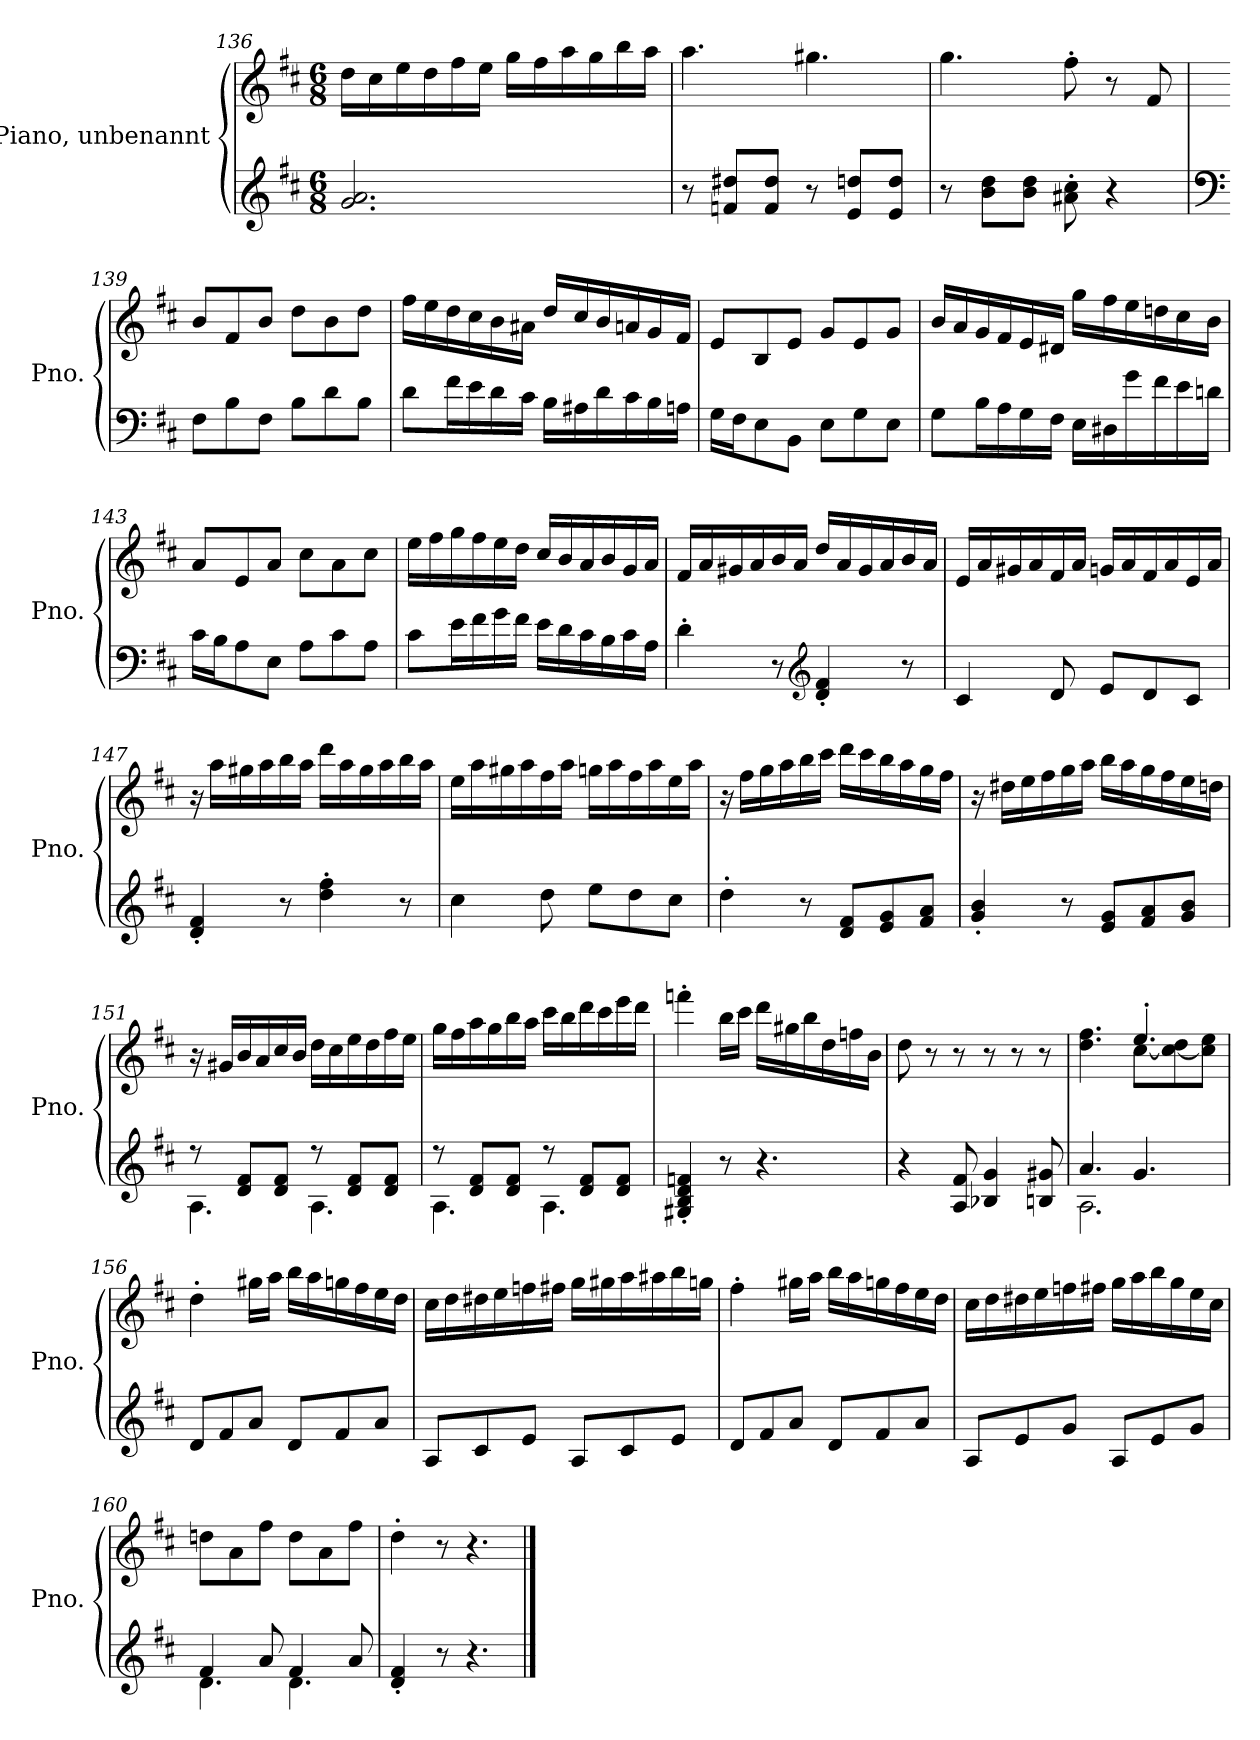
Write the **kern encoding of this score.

**kern	**kern
*part2	*part1
*staff2	*staff1
*I"Piano, unbenannt	*I"Piano, unbenannt
*I'Pno.	*I'Pno.
*clefG2	*clefG2
*k[f#c#]	*k[f#c#]
*M6/8	*M6/8
=136	=136
2.g/ 2.a/	16dd\LL
.	16cc#\
.	16ee\
.	16dd\
.	16ff#\
.	16ee\JJ
.	16gg\LL
.	16ff#\
.	16aa\
.	16gg\
.	16bb\
.	16aa\JJ
!!LO:LB:g=z
=137	=137
8r	4.aa\
8fn/ 8dd#X/L	.
8f/ 8dd#/J	.
8r	4.gg#X\
8e/ 8ddn/L	.
8e/ 8dd/J	.
=138	=138
8r	4.gg\
8b\ 8dd\L	.
8b\ 8dd\J	.
8a#X\' 8cc#\'	8ff#'\
4r	8r
.	8f#/
=139	=139
*clefF4	*
8F#\L	8b/L
8B\	8f#/
8F#\J	8b/J
8B\L	8dd\L
8d\	8b\
8B\J	8dd\J
=140	=140
8d\L	16ff#\LL
.	16ee\
16f#\L	16dd\
16e\	16cc#\
16d\	16b\
16c#\JJ	16a#X\JJ
16B\LL	16dd/LL
16A#X\	16cc#/
16d\	16b/
16c#\	16an/
16B\	16g/
16An\JJ	16f#/JJ
!!LO:LB:g=z
=141	=141
16G\LL	8e/L
16F#\J	.
8E\	8B/
8BB\J	8e/J
8E\L	8g/L
8G\	8e/
8E\J	8g/J
=142	=142
8G\L	16b/LL
.	16a/
16B\L	16g/
16A\	16f#/
16G\	16e/
16F#\JJ	16d#X/JJ
16E\LL	16gg\LL
16D#X\	16ff#\
16g\	16ee\
16f#\	16ddn\
16e\	16cc#\
16dn\JJ	16b\JJ
=143	=143
16c#\LL	8a/L
16B\J	.
8A\	8e/
8E\J	8a/J
8A\L	8cc#\L
8c#\	8a\
8A\J	8cc#\J
=144	=144
8c#\L	16ee\LL
.	16ff#\
16e\L	16gg\
16f#\	16ff#\
16g\	16ee\
16f#\JJ	16dd\JJ
16e\LL	16cc#/LL
16d\	16b/
16c#\	16a/
16B\	16b/
16c#\	16g/
16A\JJ	16a/JJ
!!LO:PB:g=z
=145	=145
4d'\	16f#/LL
.	16a/
.	16g#X/
.	16a/
8r	16b/
.	16a/JJ
*clefG2	*
4d/' 4f#/'	16dd/LL
.	16a/
.	16g#/
.	16a/
8r	16b/
.	16a/JJ
=146	=146
4c#/	16e/LL
.	16a/
.	16g#X/
.	16a/
8d/	16f#/
.	16a/JJ
8e/L	16gn/LL
.	16a/
8d/	16f#/
.	16a/
8c#/J	16e/
.	16a/JJ
=147	=147
4d/' 4f#/'	16r
.	16aa\LL
.	16gg#X\
.	16aa\
8r	16bb\
.	16aa\JJ
4dd\' 4ff#\'	16ddd\LL
.	16aa\
.	16gg#\
.	16aa\
8r	16bb\
.	16aa\JJ
!!LO:LB:g=z
=148	=148
4cc#\	16ee\LL
.	16aa\
.	16gg#X\
.	16aa\
8dd\	16ff#\
.	16aa\JJ
8ee\L	16ggn\LL
.	16aa\
8dd\	16ff#\
.	16aa\
8cc#\J	16ee\
.	16aa\JJ
=149	=149
4dd'\	16r
.	16ff#\LL
.	16gg\
.	16aa\
8r	16bb\
.	16ccc#\JJ
8d/ 8f#/L	16ddd\LL
.	16ccc#\
8e/ 8g/	16bb\
.	16aa\
8f#/ 8a/J	16gg\
.	16ff#\JJ
=150	=150
4g/' 4b/'	16r
.	16dd#X\LL
.	16ee\
.	16ff#\
8r	16gg\
.	16aa\JJ
8e/ 8g/L	16bb\LL
.	16aa\
8f#/ 8a/	16gg\
.	16ff#\
8g/ 8b/J	16ee\
.	16ddn\JJ
!!LO:LB:g=z
=151	=151
*^	*
8r	4.A\	16r
.	.	16g#X/LL
8d/ 8f#/L	.	16b/
.	.	16a/
8d/ 8f#/J	.	16cc#/
.	.	16b/JJ
8r	4.A\	16dd\LL
.	.	16cc#\
8d/ 8f#/L	.	16ee\
.	.	16dd\
8d/ 8f#/J	.	16ff#\
.	.	16ee\JJ
=152	=152	=152
8r	4.A\	16gg\LL
.	.	16ff#\
8d/ 8f#/L	.	16aa\
.	.	16gg\
8d/ 8f#/J	.	16bb\
.	.	16aa\JJ
8r	4.A\	16ccc#\LL
.	.	16bb\
8d/ 8f#/L	.	16ddd\
.	.	16ccc#\
8d/ 8f#/J	.	16eee\
.	.	16ddd\JJ
*v	*v	*
=153	=153
4G#X/' 4B/' 4d/' 4fn/'	4fffn'\
8r	16bb\LL
.	16ccc#\JJ
4.r	16ddd\LL
.	16gg#X\
.	16bb\
.	16dd\
.	16ffn\
.	16b\JJ
=154	=154
4r	8dd\
.	8r
8A/ 8f#/	8r
4B-X/ 4g/	8r
.	8r
8Bn/ 8g#X/	8r
!!LO:LB:g=z
=155	=155
*^	*^
4.a/	2.A\	4.ryy	4.dd\ 4.ff#\
4.g/	.	4.ee'/	[8cc#\L
.	.	.	8cc#\_ 8dd\
.	.	.	8cc#\] 8ee\J
*v	*v	*	*
*	*v	*v
=156	=156
8d/L	4dd'\
8f#/	.
8a/J	16gg#X\LL
.	16aa\JJ
8d/L	16bb\LL
.	16aa\
8f#/	16ggn\
.	16ff#\
8a/J	16ee\
.	16dd\JJ
=157	=157
8A/L	16cc#\LL
.	16dd\
8c#/	16dd#X\
.	16ee\
8e/J	16ffn\
.	16ff#X\JJ
8A/L	16gg\LL
.	16gg#X\
8c#/	16aa\
.	16aa#X\
8e/J	16bb\
.	16ggn\JJ
=158	=158
8d/L	4ff#'\
8f#/	.
8a/J	16gg#X\LL
.	16aa\JJ
8d/L	16bb\LL
.	16aa\
8f#/	16ggn\
.	16ff#\
8a/J	16ee\
.	16dd\JJ
!!LO:LB:g=z
=159	=159
8A/L	16cc#\LL
.	16dd\
8e/	16dd#X\
.	16ee\
8g/J	16ffn\
.	16ff#X\JJ
8A/L	16gg\LL
.	16aa\
8e/	16bb\
.	16gg\
8g/J	16ee\
.	16cc#\JJ
=160	=160
*^	*
4f#/	4.d\	8ddn\L
.	.	8a\
8a/	.	8ff#\J
4f#/	4.d\	8dd\L
.	.	8a\
8a/	.	8ff#\J
*v	*v	*
=161	=161
4d/' 4f#/'	4dd'\
8r	8r
4.r	4.r
==	==
*-	*-
